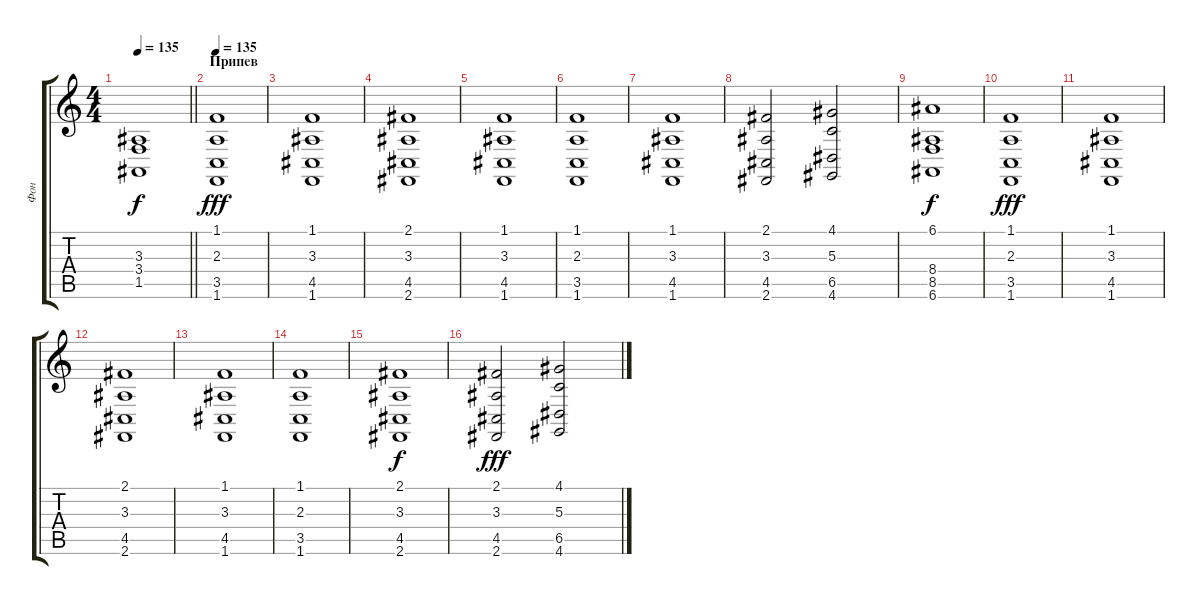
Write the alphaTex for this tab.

\track ("Фон" "Фон") {instrument pad2warm}
\staff {score tabs}
\tuning (E4 B3 G3 D3 A2 E2) {hide}
\ts (4 4)
\tempo 135
\clef g2
\barLineRight lightlight
\ks c
(3.3 3.4 1.5).1{dy f} |
\section ("" "Припев")
\tempo 135
(1.1 2.3 3.5 1.6).1{dy fff} |
(1.1 3.3 4.5 1.6).1 |
(2.1 3.3 4.5 2.6).1 |
(1.1 3.3 4.5 1.6).1 |
(1.1 2.3 3.5 1.6).1 |
(1.1 3.3 4.5 1.6).1 |
(2.1 3.3 4.5 2.6).2 (4.1 5.3 6.5 4.6).2 |
(6.1 8.4 8.5 6.6).1{dy f} |
(1.1 2.3 3.5 1.6).1{dy fff} |
(1.1 3.3 4.5 1.6).1 |
(2.1 3.3 4.5 2.6).1 |
(1.1 3.3 4.5 1.6).1 |
(1.1 2.3 3.5 1.6).1 |
(2.1 3.3 4.5 2.6).1{dy f} |
(2.1 3.3 4.5 2.6).2{dy fff} (4.1 5.3 6.5 4.6).2
